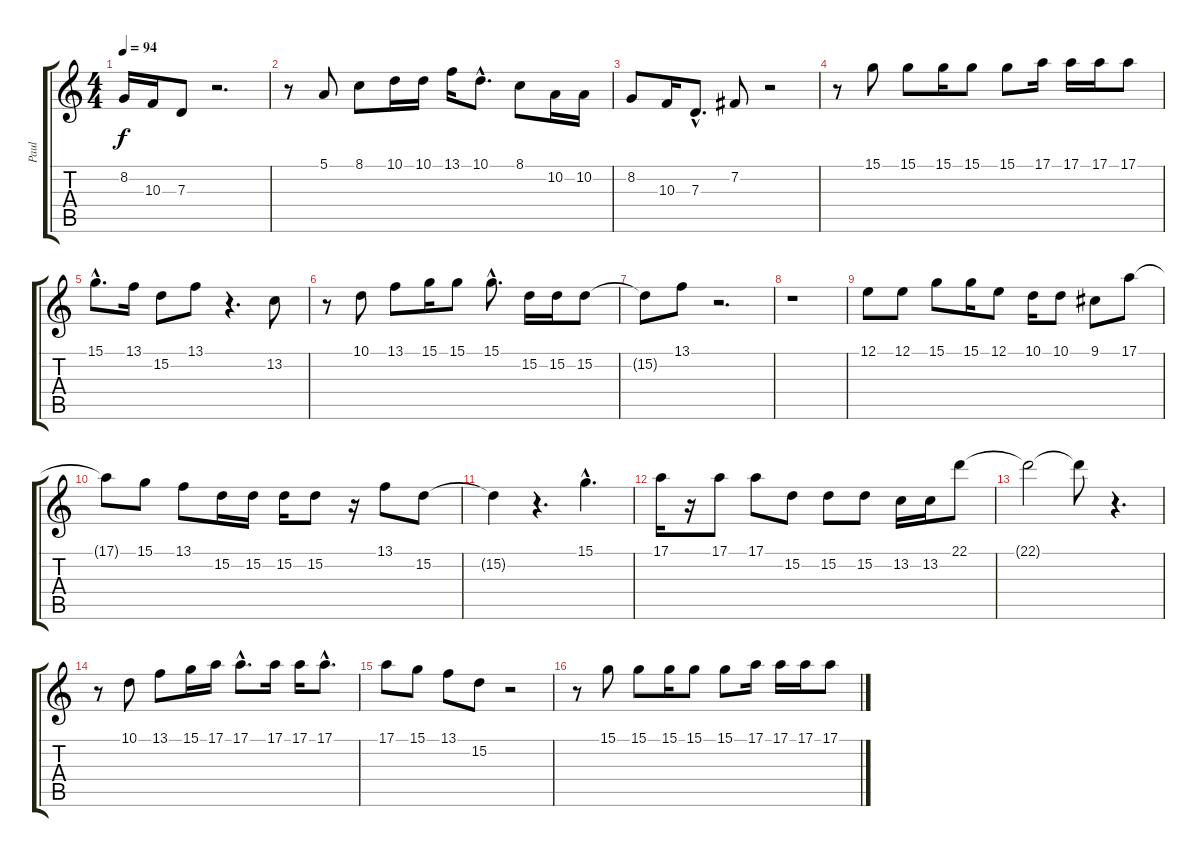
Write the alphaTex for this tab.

\track ("Paul" "Paul") {instrument tenorsax}
\staff {score tabs}
\tuning (E4 B3 G3 D3 A2 E2) {hide}
\ts (4 4)
\tempo 94
\clef g2
\ks c
8.2.16{dy f} 10.3.16 7.3.8 r.2{d} |
r.8 5.1.8 8.1.8 10.1.16 10.1.16 13.1.16 10.1{hac}.8{d} 8.1.8 10.2.16 10.2.16 |
8.2.8 10.3.16 7.3{hac}.8{d} 7.2.8 r.2 |
r.8 15.1.8 15.1.8 15.1.16 15.1.8 15.1.8 17.1.16 17.1.16 17.1.16 17.1.8 |
15.1{hac}.8{d} 13.1.16 15.2.8 13.1.8 r.4{d} 13.2.8 |
r.8 10.1.8 13.1.8 15.1.16 15.1.8 15.1{hac}.8{d} 15.2.16 15.2.16 15.2.8 |
15.2{t}.8 13.1.8 r.2{d} |
r.1 |
12.1.8 12.1.8 15.1.8 15.1.16 12.1.8 10.1.16 10.1.8 9.1.8 17.1.8 |
17.1{t}.8 15.1.8 13.1.8 15.2.16 15.2.16 15.2.16 15.2.8 r.16 13.1.8 15.2.8 |
15.2{t}.4 r.4{d} 15.1{hac}.4{d} |
17.1.16 r.16 17.1.8 17.1.8 15.2.8 15.2.8 15.2.8 13.2.16 13.2.16 22.1.8 |
22.1{t}.2 22.1{t}.8 r.4{d} |
r.8 10.1.8 13.1.8 15.1.16 17.1.16 17.1{hac}.8{d} 17.1.16 17.1.16 17.1{hac}.8{d} |
17.1.8 15.1.8 13.1.8 15.2.8 r.2 |
r.8 15.1.8 15.1.8 15.1.16 15.1.8 15.1.8 17.1.16 17.1.16 17.1.16 17.1.8
